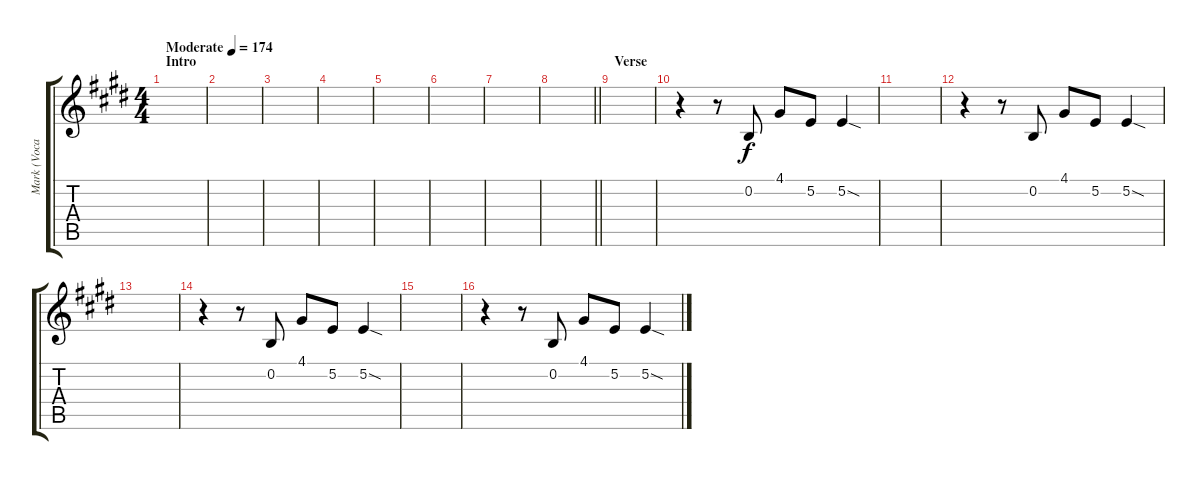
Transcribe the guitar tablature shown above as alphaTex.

\track ("Mark (Vocals)" "Mark (Voca") {instrument clarinet}
\staff {score tabs}
\tuning (E4 B3 G3 D3 A2 E2) {hide}
\ts (4 4)
\section ("" "Intro")
\tempo (174 "Moderate")
\clef g2
\ks e
|
|
|
|
|
|
|
\barLineRight lightlight
|
\section ("" "Verse")
|
r.4 r.8 0.2.8 4.1.8 5.2.8 5.2{sod}.4 |
|
r.4 r.8 0.2.8 4.1.8 5.2.8 5.2{sod}.4 |
|
r.4 r.8 0.2.8 4.1.8 5.2.8 5.2{sod}.4 |
|
r.4 r.8 0.2.8 4.1.8 5.2.8 5.2{sod}.4
